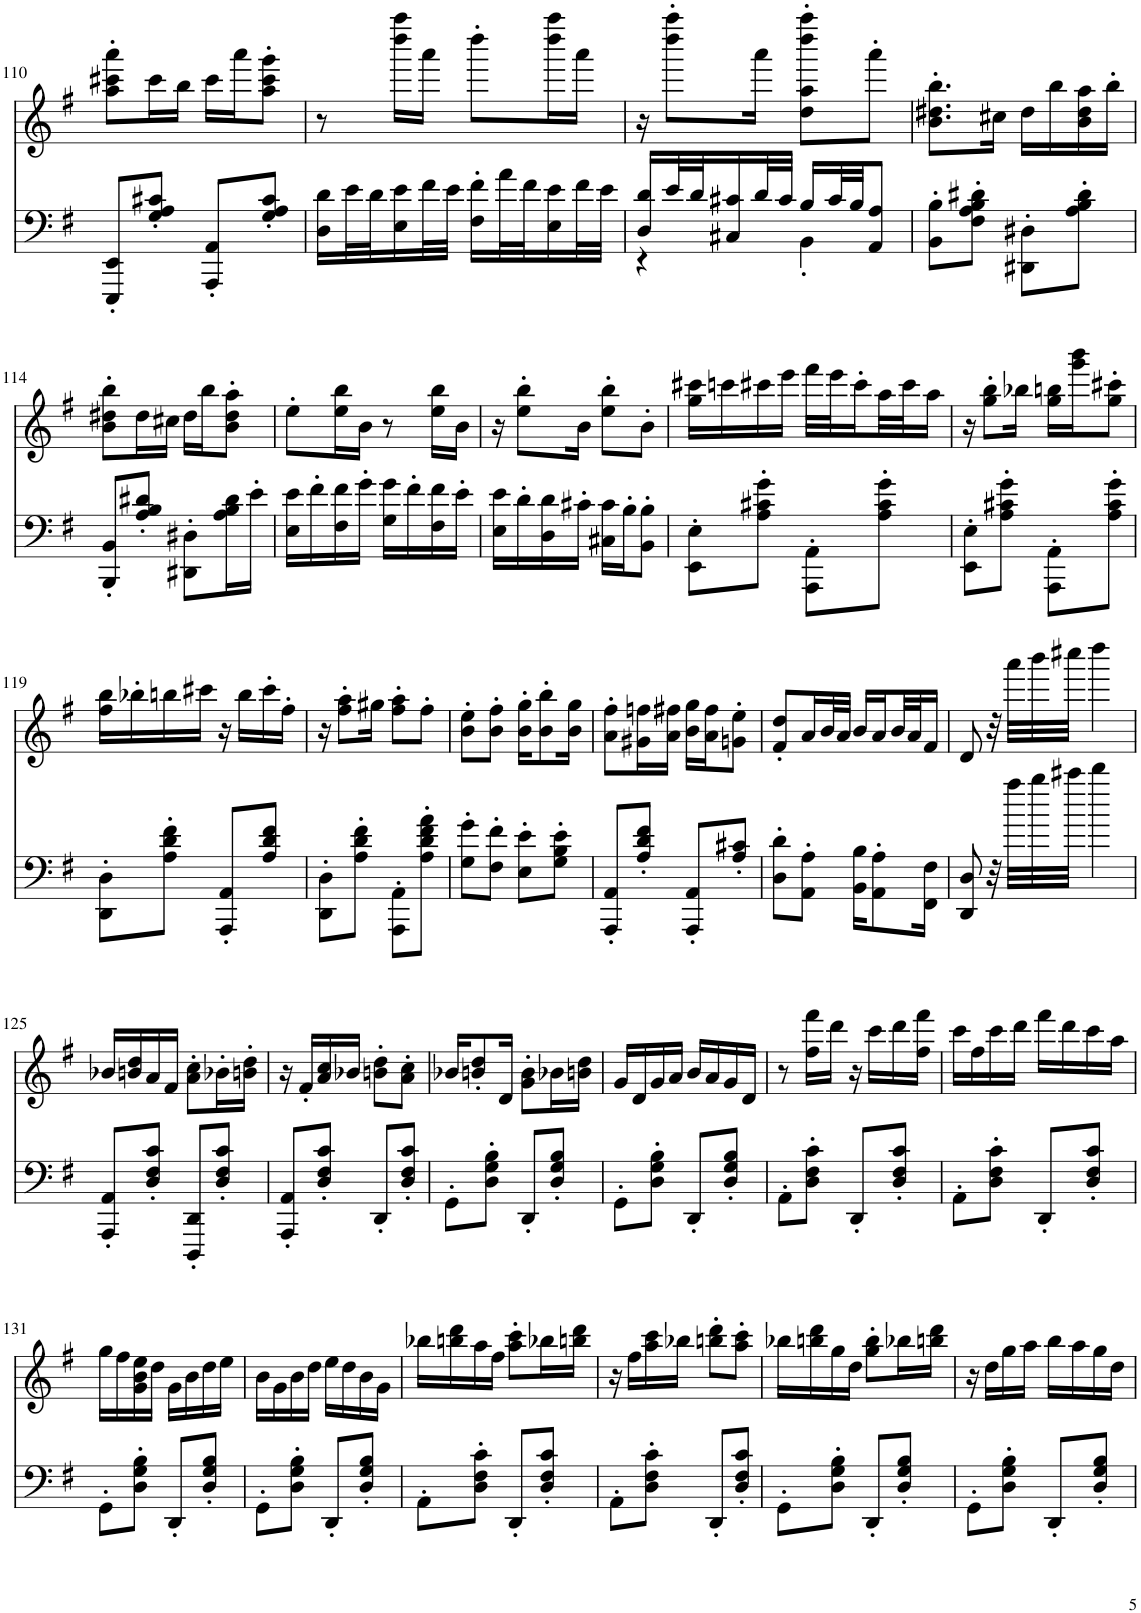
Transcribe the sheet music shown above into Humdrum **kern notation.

**kern	**kern
*part2	*part1
*staff2	*staff1
*I"Piano	*I"Piano
*I'Pno	*I'Pno
!!LO:PB:g=z
*clefF4	*clefG2
*k[f#]	*k[f#]
*M2/4	*M2/4
=110	=110
8EEE/' 8EE/'L	8aa\' 8ccc#X\' 8aaa\'L
8G/' 8A/' 8c#X/'J	16ccc#\L
.	16bb\JJ
8AAA/' 8AA/'L	16ccc#\LL
.	16aaa\J
8G/' 8A/' 8c#/'J	8aa\' 8ccc#\' 8ggg\'J
=111	=111
16D\ 16d\LL	8r
32e\L	.
32d\J	.
16E\ 16e\	16dddd\ 16aaaa\LL
32f#\L	16aaa\JJ
32e\JJJ	.
16F#\' 16f#\'LL	8dddd'\L
32a\L	.
32f#\J	.
16E\ 16e\	16dddd\ 16aaaa\L
32f#\L	16aaa\JJ
32e\JJJ	.
=112	=112
*^	*
16D/ 16d/LL	4r	16r
32e/L	.	8dddd\' 8aaaa\'L
32d/J	.	.
16C#X/ 16c#X/	.	.
32d/L	.	16aaa\Jk
32c#/JJJ	.	.
16B/LL	4BB'\	8dd\' 8aa\' 8dddd\' 8aaaa\'L
32c#/L	.	.
32B/JJ	.	.
8AA/ 8A/J	.	8aaa'\J
*v	*v	*
=113	=113
8BB\' 8B\'L	8.b\' 8.dd#X\' 8.bb\'L
8F#\' 8A\' 8B\' 8d#X\'J	.
.	16cc#X\Jk
8DD#X\' 8D#X\'L	16dd#\LL
.	16bb\
8A\' 8B\' 8d#\'J	16b\ 16dd#\ 16aa\
.	16bb'\JJ
!!LO:LB:g=z
=114	=114
8BBB/' 8BB/'L	8b\' 8dd#X\' 8bb\'L
8A/' 8B/' 8d#X/'J	16dd#\L
.	16cc#X\JJ
8DD#X\' 8D#X\'L	16dd#\LL
.	16bb\J
16A\ 16B\ 16d#\L	8b\' 8dd#\' 8aa\'J
16e'\JJ	.
=115	=115
16E\ 16e\LL	8ee'\L
16f#'\	.
16F#\ 16f#\	16ee\ 16bb\L
16g'\JJ	16b\JJ
16G\ 16g\LL	8r
16f#'\	.
16F#\ 16f#\	16ee\ 16bb\LL
16e'\JJ	16b\JJ
=116	=116
16E\ 16e\LL	16r
16d'\	8ee\' 8bb\'L
16D\ 16d\	.
16c#X'\JJ	16b\Jk
16C#X\ 16c#\LL	8ee\' 8bb\'L
16B'\J	.
8BB\' 8B\'J	8b'\J
=117	=117
8EE\' 8E\'L	16gg\ 16ccc#X\LL
.	16cccn\
8A\' 8c#X\' 8g\'J	16ccc#X\
.	16eee\JJ
8AAA\' 8AA\'L	32fff#\LLL
.	32eee\J
.	16ccc#'\
8A\' 8c#\' 8g\'J	32aa\L
.	32ccc#\J
.	16aa\JJ
=118	=118
8EE\' 8E\'L	16r
.	8gg\' 8bb\'L
8A\' 8c#X\' 8g\'J	.
.	16bb-X\Jk
8AAA\' 8AA\'L	16gg\ 16bbn\LL
.	16ggg\ 16bbb\J
8A\' 8c#\' 8g\'J	8gg\' 8ccc#X\'J
!!LO:LB:g=z
=119	=119
8DD\' 8D\'L	16ff#\ 16bb\LL
.	16bb-X'\
8A\' 8d\' 8f#\'J	16bbn\
.	16ccc#X\JJ
8AAA/' 8AA/'L	16r
.	16bb\LL
8A/ 8d/ 8f#/J	16ccc#'\
.	16ff#'\JJ
=120	=120
8DD\' 8D\'L	16r
.	8ff#\' 8aa\'L
8A\' 8d\' 8f#\'J	.
.	16gg#X\Jk
8AAA\' 8AA\'L	8ff#\' 8aa\'L
8A\' 8d\' 8f#\' 8a\'J	8ff#'\J
=121	=121
8G\' 8g\'L	8b\' 8ee\'L
8F#\' 8f#\'J	8b\' 8ff#\'J
8E\' 8e\'L	16b\' 16gg\'KL
.	8b\' 8bb\'
8G\' 8B\' 8e\'J	.
.	16b\ 16gg\Jk
=122	=122
8AAA/' 8AA/'L	8a\' 8ff#\'L
8A/' 8d/' 8f#/'J	16g#X\ 16ffn\L
.	16a\ 16ff#X\JJ
8AAA/' 8AA/'L	16b\ 16gg\LL
.	16a\ 16ff#\J
8A/' 8c#X/'J	8gn\' 8ee\'J
=123	=123
8D\' 8d\'L	8f#/' 8dd/'L
8AA\' 8A\'J	16a/L
.	32b/L
.	32a/JJJ
16BB\ 16B\KL	16b/LL
8AA\' 8A\'	16a/
.	32b/L
.	32a/J
16FF#\ 16F#\Jk	16f#/JJ
=124	=124
8DD/ 8D/	8d/
32r	32r
32aa\LLL	32aaa\LLL
32bb\	32bbb\
32ccc#X\JJJ	32cccc#X\JJJ
4ddd\	4dddd\
!!LO:LB:g=z
=125	=125
8AAA/' 8AA/'L	16b-X/LL
.	16bn/ 16dd/
8D/' 8F#/' 8c/'J	16a/
.	16f#/JJ
8DDD/' 8DD/'L	8a\' 8cc\'L
8D/' 8F#/' 8c/'J	16b-X'\L
.	16bn\' 16dd\'JJ
=126	=126
8AAA/' 8AA/'L	16r
.	16f#'/LL
8D/' 8F#/' 8c/'J	16a/ 16cc/
.	16b-X/JJ
8DD'/L	8bn\' 8dd\'L
8D/' 8F#/' 8c/'J	8a\' 8cc\'J
=127	=127
8GG'\L	16b-X/KL
.	8bn/' 8dd/'
8D\' 8G\' 8B\'J	.
.	16d/Jk
8DD'/L	8g\' 8b\'L
8D/' 8G/' 8B/'J	16b-X\L
.	16bn\ 16dd\JJ
=128	=128
8GG'\L	16g/LL
.	16d/
8D\' 8G\' 8B\'J	16g/
.	16a/JJ
8DD'/L	16b/LL
.	16a/
8D/' 8G/' 8B/'J	16g/
.	16d/JJ
=129	=129
8AA'\L	8r
8D\' 8F#\' 8c\'J	16ff#\ 16fff#\LL
.	16ddd\JJ
8DD'/L	16r
.	16ccc\LL
8D/' 8F#/' 8c/'J	16ddd\
.	16ff#\ 16fff#\JJ
=130	=130
8AA'\L	16ccc\LL
.	16ff#\
8D\' 8F#\' 8c\'J	16ccc\
.	16ddd\JJ
8DD'/L	16fff#\LL
.	16ddd\
8D/' 8F#/' 8c/'J	16ccc\
.	16aa\JJ
!!LO:LB:g=z
=131	=131
8GG'\L	16gg\LL
.	16ff#\
8D\' 8G\' 8B\'J	16g\ 16b\ 16ee\
.	16dd\JJ
8DD'/L	16g\LL
.	16b\
8D/' 8G/' 8B/'J	16dd\
.	16ee\JJ
=132	=132
8GG'\L	16b\LL
.	16g\
8D\' 8G\' 8B\'J	16b\
.	16dd\JJ
8DD'/L	16ee\LL
.	16dd\
8D/' 8G/' 8B/'J	16b\
.	16g\JJ
=133	=133
8AA'\L	16bb-X\LL
.	16bbn\ 16ddd\
8D\' 8F#\' 8c\'J	16aa\
.	16ff#\JJ
8DD'/L	8aa\' 8ccc\'L
8D/' 8F#/' 8c/'J	16bb-X\L
.	16bbn\ 16ddd\JJ
=134	=134
8AA'\L	16r
.	16ff#\LL
8D\' 8F#\' 8c\'J	16aa\ 16ccc\
.	16bb-X\JJ
8DD'/L	8bbn\' 8ddd\'L
8D/' 8F#/' 8c/'J	8aa\' 8ccc\'J
=135	=135
8GG'\L	16bb-X\LL
.	16bbn\ 16ddd\
8D\' 8G\' 8B\'J	16gg\
.	16dd\JJ
8DD'/L	8gg\' 8bb\'L
8D/' 8G/' 8B/'J	16bb-X\L
.	16bbn\ 16ddd\JJ
=136	=136
8GG'\L	16r
.	16dd\LL
8D\' 8G\' 8B\'J	16gg\
.	16aa\JJ
8DD'/L	16bb\LL
.	16aa\
8D/' 8G/' 8B/'J	16gg\
.	16dd\JJ
=	=
*-	*-
